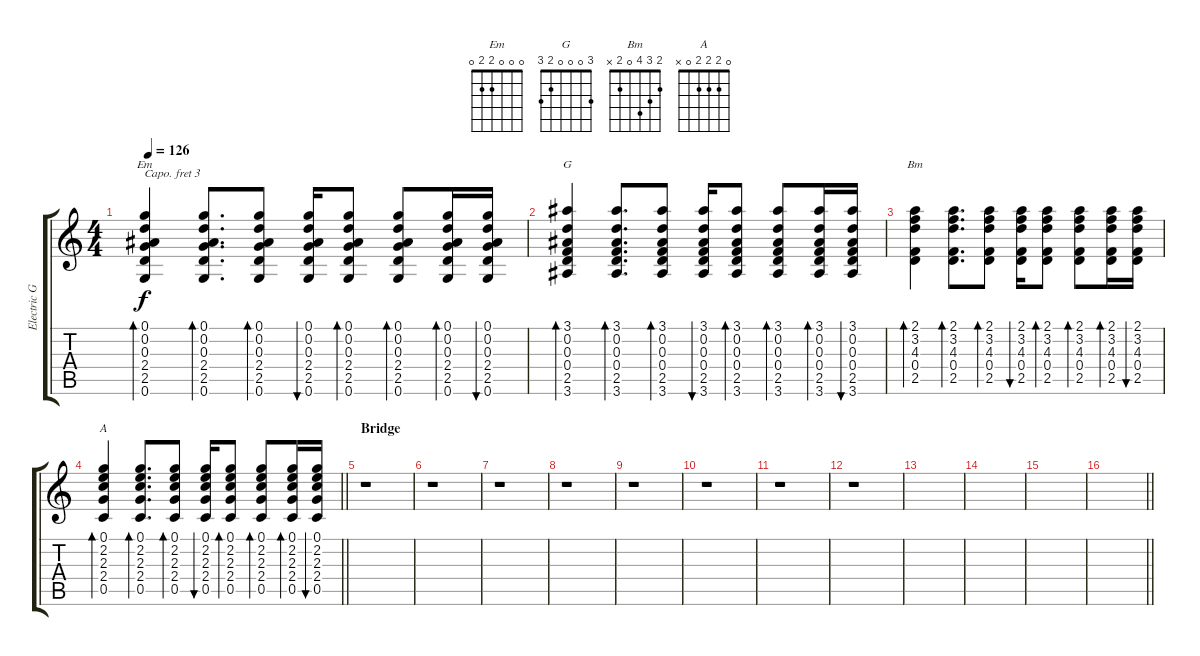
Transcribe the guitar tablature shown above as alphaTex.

\track ("Electric Guitar" "Electric G") {instrument electricguitarclean}
\staff {score tabs}
\capo 3
\tuning (E4 B3 G3 D3 A2 E2) {hide}
\chord ("Em" 0 0 0 2 2 0)
\chord ("G" 3 0 0 0 2 3)
\chord ("Bm" 2 3 4 0 2 x)
\chord ("A" 0 2 2 2 0 x)
\ts (4 4)
\tempo 126
\clef g2
\ks c
(0.1 0.2 0.3 2.4 2.5 0.6).4{bd 60 ch "Em" dy f} (0.1 0.2 0.3 2.4 2.5 0.6).8{d bd 60} (0.1 0.2 0.3 2.4 2.5 0.6).8{bd 60} (0.1 0.2 0.3 2.4 2.5 0.6).16{bu 60} (0.1 0.2 0.3 2.4 2.5 0.6).8{bd 60} (0.1 0.2 0.3 2.4 2.5 0.6).8{bd 60} (0.1 0.2 0.3 2.4 2.5 0.6).16{bd 60} (0.1 0.2 0.3 2.4 2.5 0.6).16{bu 60} |
(3.1 0.2 0.3 0.4 2.5 3.6).4{bd 60 ch "G"} (3.1 0.2 0.3 0.4 2.5 3.6).8{d bd 60} (3.1 0.2 0.3 0.4 2.5 3.6).8{bd 60} (3.1 0.2 0.3 0.4 2.5 3.6).16{bu 60} (3.1 0.2 0.3 0.4 2.5 3.6).8{bd 60} (3.1 0.2 0.3 0.4 2.5 3.6).8{bd 60} (3.1 0.2 0.3 0.4 2.5 3.6).16{bd 60} (3.1 0.2 0.3 0.4 2.5 3.6).16{bu 60} |
(2.1 3.2 4.3 0.4 2.5).4{bd 60 ch "Bm"} (2.1 3.2 4.3 0.4 2.5).8{d bd 60} (2.1 3.2 4.3 0.4 2.5).8{bd 60} (2.1 3.2 4.3 0.4 2.5).16{bu 60} (2.1 3.2 4.3 0.4 2.5).8{bd 60} (2.1 3.2 4.3 0.4 2.5).8{bd 60} (2.1 3.2 4.3 0.4 2.5).16{bd 60} (2.1 3.2 4.3 0.4 2.5).16{bu 60} |
\barLineRight lightlight
(0.1 2.2 2.3 2.4 0.5).4{bd 60 ch "A"} (0.1 2.2 2.3 2.4 0.5).8{d bd 60} (0.1 2.2 2.3 2.4 0.5).8{bd 60} (0.1 2.2 2.3 2.4 0.5).16{bu 60} (0.1 2.2 2.3 2.4 0.5).8{bd 60} (0.1 2.2 2.3 2.4 0.5).8{bd 60} (0.1 2.2 2.3 2.4 0.5).16{bd 60} (0.1 2.2 2.3 2.4 0.5).16{bu 60} |
\section ("" "Bridge")
r.1 |
r.1 |
r.1 |
r.1 |
r.1 |
r.1 |
r.1 |
r.1 |
|
|
|
\barLineRight lightlight
